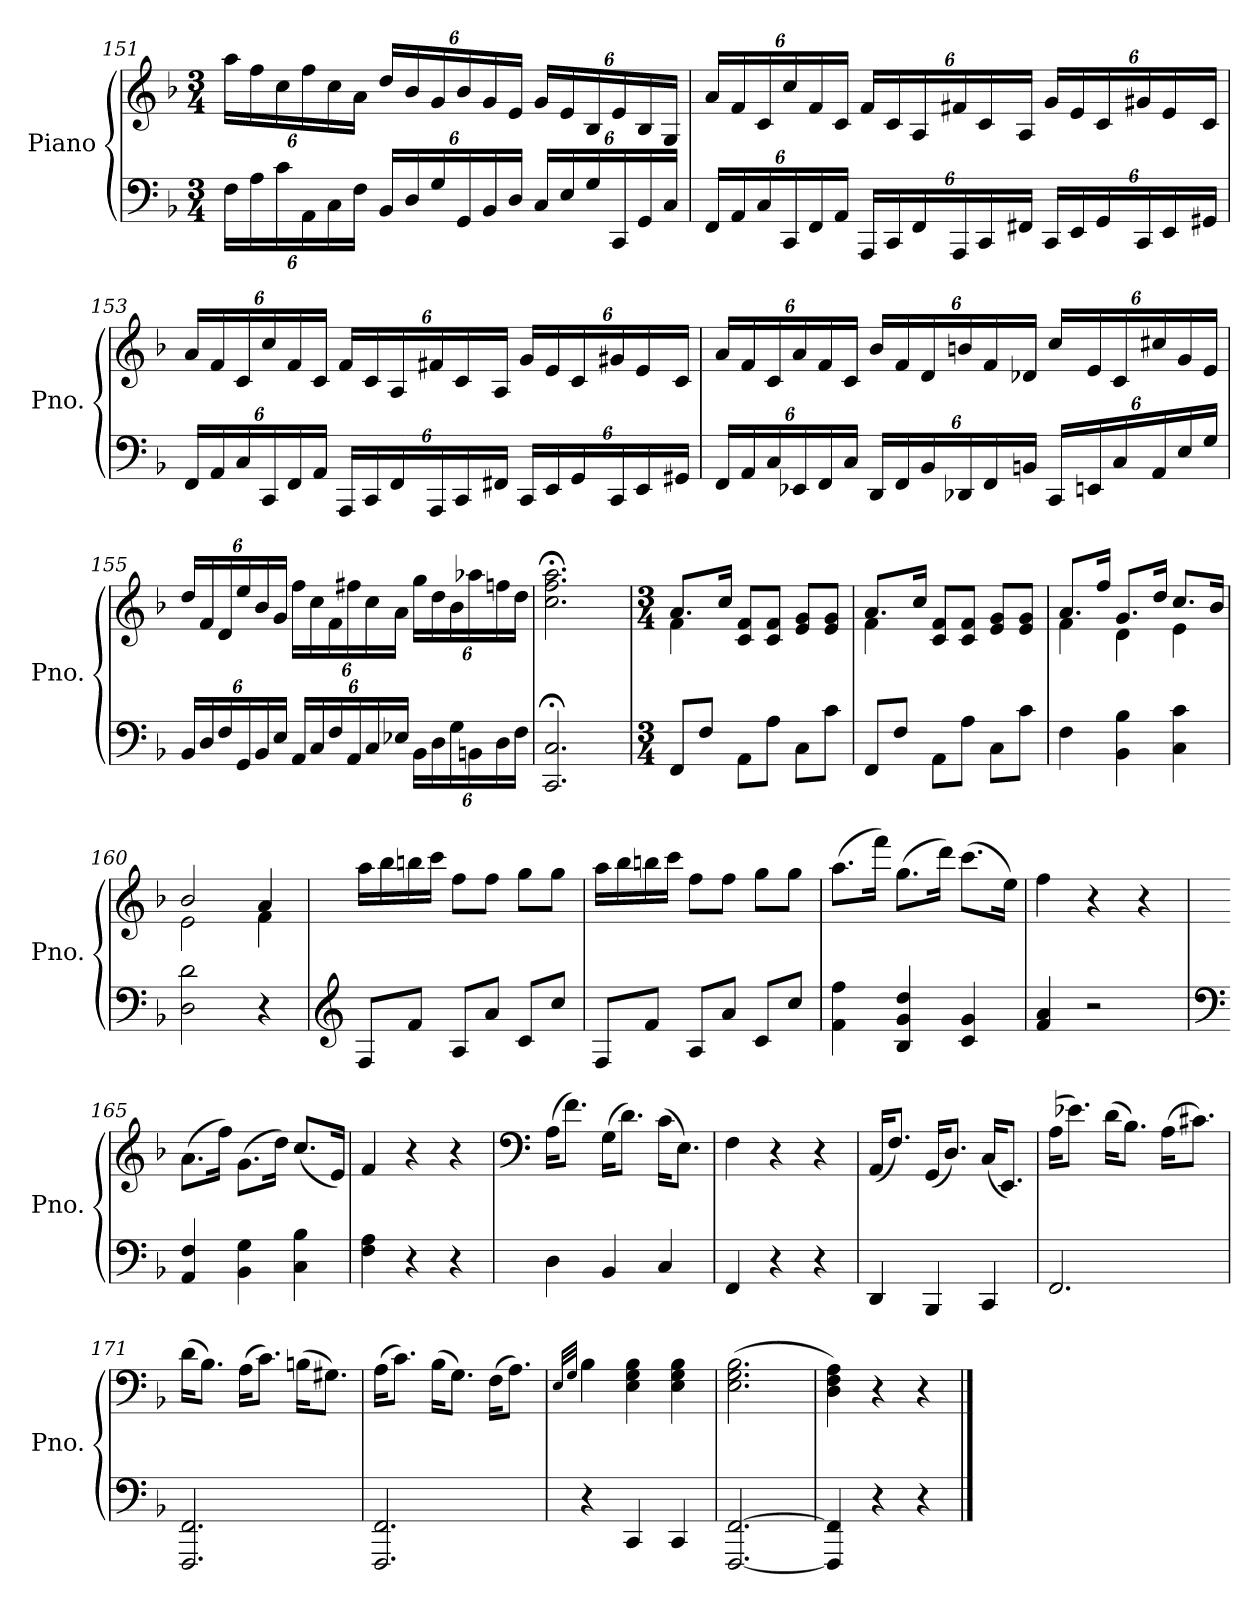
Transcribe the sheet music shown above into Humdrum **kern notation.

**kern	**kern
*part1	*part1
*staff2	*staff1
*I"Piano	*
*I'Pno.	*
!!LO:LB:g=z
*clefF4	*clefG2
*k[b-]	*k[b-]
*F:	*F:
*M3/4	*M3/4
*Xbrackettup	*Xbrackettup
=151	=151
24F\LL	24aa\LL
24A\	24ff\
24c\	24cc\
24AA\	24ff\
24C\	24cc\
24F\JJ	24a\JJ
24BB-/LL	24dd/LL
24D/	24b-/
24G/	24g/
24GG/	24b-/
24BB-/	24g/
24D/JJ	24e/JJ
24C/LL	24g/LL
24E/	24e/
24G/	24B-/
24CC/	24e/
24GG/	24B-/
24C/JJ	24G/JJ
=152	=152
24FF/LL	24a/LL
24AA/	24f/
24C/	24c/
24CC/	24cc/
24FF/	24f/
24AA/JJ	24c/JJ
24AAA/LL	24f/LL
24CC/	24c/
24FF/	24A/
24AAA/	24f#X/
24CC/	24c/
24FF#X/JJ	24A/JJ
24CC/LL	24g/LL
24EE/	24e/
24GG/	24c/
24CC/	24g#X/
24EE/	24e/
24GG#X/JJ	24c/JJ
!!LO:LB:g=z
=153	=153
24FF/LL	24a/LL
24AA/	24f/
24C/	24c/
24CC/	24cc/
24FF/	24f/
24AA/JJ	24c/JJ
24AAA/LL	24f/LL
24CC/	24c/
24FF/	24A/
24AAA/	24f#X/
24CC/	24c/
24FF#X/JJ	24A/JJ
24CC/LL	24g/LL
24EE/	24e/
24GG/	24c/
24CC/	24g#X/
24EE/	24e/
24GG#X/JJ	24c/JJ
=154	=154
24FF/LL	24a/LL
24AA/	24f/
24C/	24c/
24EE-X/	24a/
24FF/	24f/
24C/JJ	24c/JJ
24DD/LL	24b-/LL
24FF/	24f/
24BB-/	24d/
24DD-X/	24bn/
24FF/	24f/
24BBn/JJ	24d-X/JJ
24CC/LL	24cc/LL
24EEn/	24e/
24C/	24c/
24AA/	24cc#X/
24E/	24g/
24G/JJ	24e/JJ
!!LO:LB:g=z
=155	=155
24BB-/LL	24dd/LL
24D/	24f/
24F/	24d/
24GG/	24ee/
24BB-/	24b-/
24E/JJ	24g/JJ
24AA/LL	24ff\LL
24C/	24cc\
24F/	24f\
24AA/	24ff#X\
24C/	24cc\
24E-X/JJ	24a\JJ
24BB-\LL	24gg\LL
24D\	24dd\
24G\	24b-\
24BBn\	24aa-X\
24D\	24ffn\
24F\JJ	24dd\JJ
=156	=156
2.CC/;< 2.C/;<	2.cc\;< 2.ff\;< 2.aa\;<
=157	=157
*M3/4	*M3/4
*	*^
8FF/L	8.a/L	4f\
8F/J	.	.
.	16cc/Jk	.
8AA\L	8c/ 8f/L	2ryy
8A\J	8c/ 8f/J	.
8C\L	8e/ 8g/L	.
8c\J	8e/ 8g/J	.
=158	=158	=158
8FF/L	8.a/L	4f\
8F/J	.	.
.	16cc/Jk	.
8AA\L	8c/ 8f/L	2ryy
8A\J	8c/ 8f/J	.
8C\L	8e/ 8g/L	.
8c\J	8e/ 8g/J	.
=159	=159	=159
4F\	8.a/L	4f\
.	16ff/Jk	.
4BB-\ 4B-\	8.g/L	4d\
.	16dd/Jk	.
4C\ 4c\	8.cc/L	4e\
.	16b-/Jk	.
!!LO:PB:g=z	!!
=160	=160	=160
2D\ 2d\	2b-/	2e\
4r	4a/	4f\
*	*v	*v
=161	=161
*clefG2	*
8F/L	16aa\LL
.	16bb-\
8f/J	16bbn\
.	16ccc\JJ
8A/L	8ff\L
8a/J	8ff\J
8c/L	8gg\L
8cc/J	8gg\J
!!LO:LB:g=z
=162	=162
8F/L	16aa\LL
.	16bb-\
8f/J	16bbn\
.	16ccc\JJ
8A/L	8ff\L
8a/J	8ff\J
8c/L	8gg\L
8cc/J	8gg\J
=163	=163
4f\ 4ff\	(>8.aa\L
.	16fff\Jk)
4B-/ 4g/ 4dd/	(>8.gg\L
.	16ddd\Jk)
4c/ 4g/	(>8.ccc\L
.	16ee\Jk)
=164	=164
4f/ 4a/	4ff\
2r	4r
.	4r
=165	=165
*clefF4	*
4AA/ 4F/	(>8.a\L
.	16ff\Jk)
4BB-\ 4G\	(>8.g\L
.	16dd\Jk)
4C\ 4B-\	(<8.cc/L
.	16e/Jk)
=166	=166
4F\ 4A\	4f/
4r	4r
4r	4r
=167	=167
*	*clefF4
4D\	(>16A\KL
.	8.f\J)
4BB-/	(>16G\KL
.	8.d\J)
4C/	(>16c\KL
.	8.E\J)
=168	=168
4FF/	4F\
4r	4r
4r	4r
!!LO:LB:g=z
=169	=169
4DD/	(<16AA/KL
.	8.F/J)
4BBB-/	(<16GG/KL
.	8.D/J)
4CC/	(<16C/KL
.	8.EE/J)
=170	=170
2.FF/	(>16A\KL
.	8.e-X\J)
.	(>16d\KL
.	8.B-\J)
.	(>16A\KL
.	8.c#X\J)
=171	=171
2.FFF/ 2.FF/	(>16d\KL
.	8.B-\J)
.	(>16A\KL
.	8.c\J)
.	(>16Bn\KL
.	8.G#X\J)
=172	=172
2.FFF/ 2.FF/	(>16A\KL
.	8.c\J)
.	(>16B-\KL
.	8.G\J)
.	(>16F\KL
.	8.A\J)
=173	=173
.	32qE/LLL
.	32qG/JJJ
4r	4B-\
4CC/	4E\ 4G\ 4B-\
4CC/	4E\ 4G\ 4B-\
=174	=174
[2.FFF/ [2.FF/	(>2.E\ 2.G\ 2.B-\
=175	=175
4FFF/] 4FF/]	4D\ 4F\ 4A\)
4r	4r
4r	4r
==	==
*-	*-
